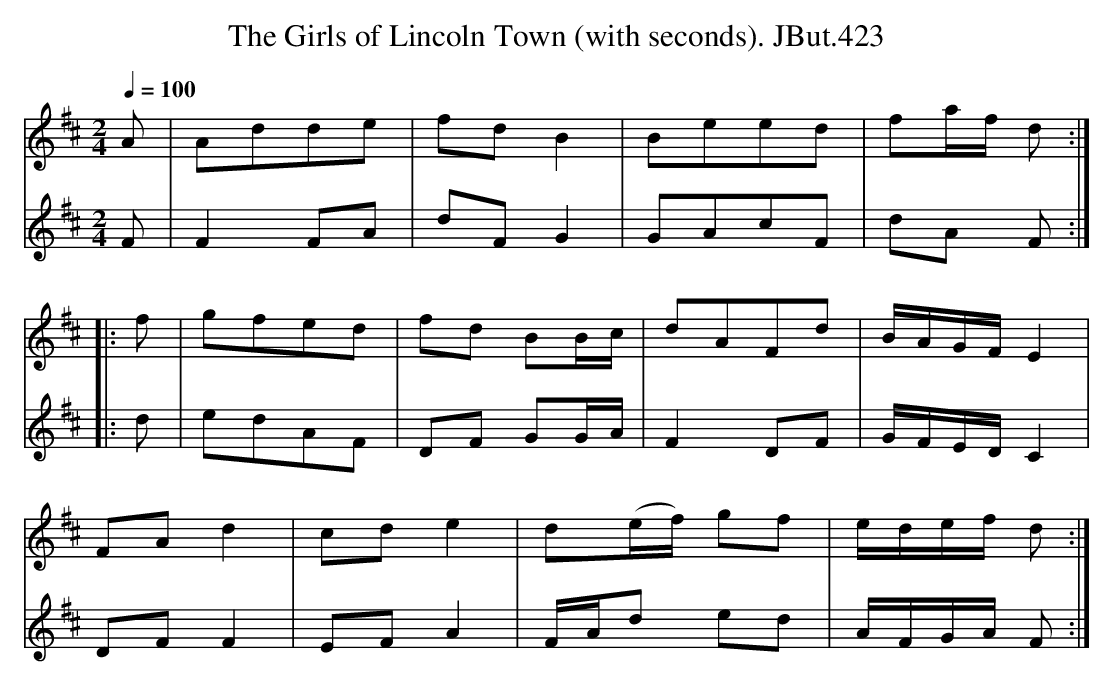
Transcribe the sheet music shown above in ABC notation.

X:1
T:Girls of Lincoln Town (with seconds). JBut.423, The
M:2/4
L:1/8
Q:1/4=100
K:D
V:1
A|Adde|fdB2|Beed|fa/f/ d:|
|:f|gfed|fd BB/c/|dAFd|B/A/G/F/ E2|
FA d2|cd e2|d(e/f/) gf|e/d/e/f/ d:|
V:2
F|F2FA|dF G2|GAcF|dA F:|
|:d|edAF|DF GG/A/|F2 DF|G/F/E/D/ C2|
DF F2|EF A2|F/A/d ed|A/F/G/A/ F:|
